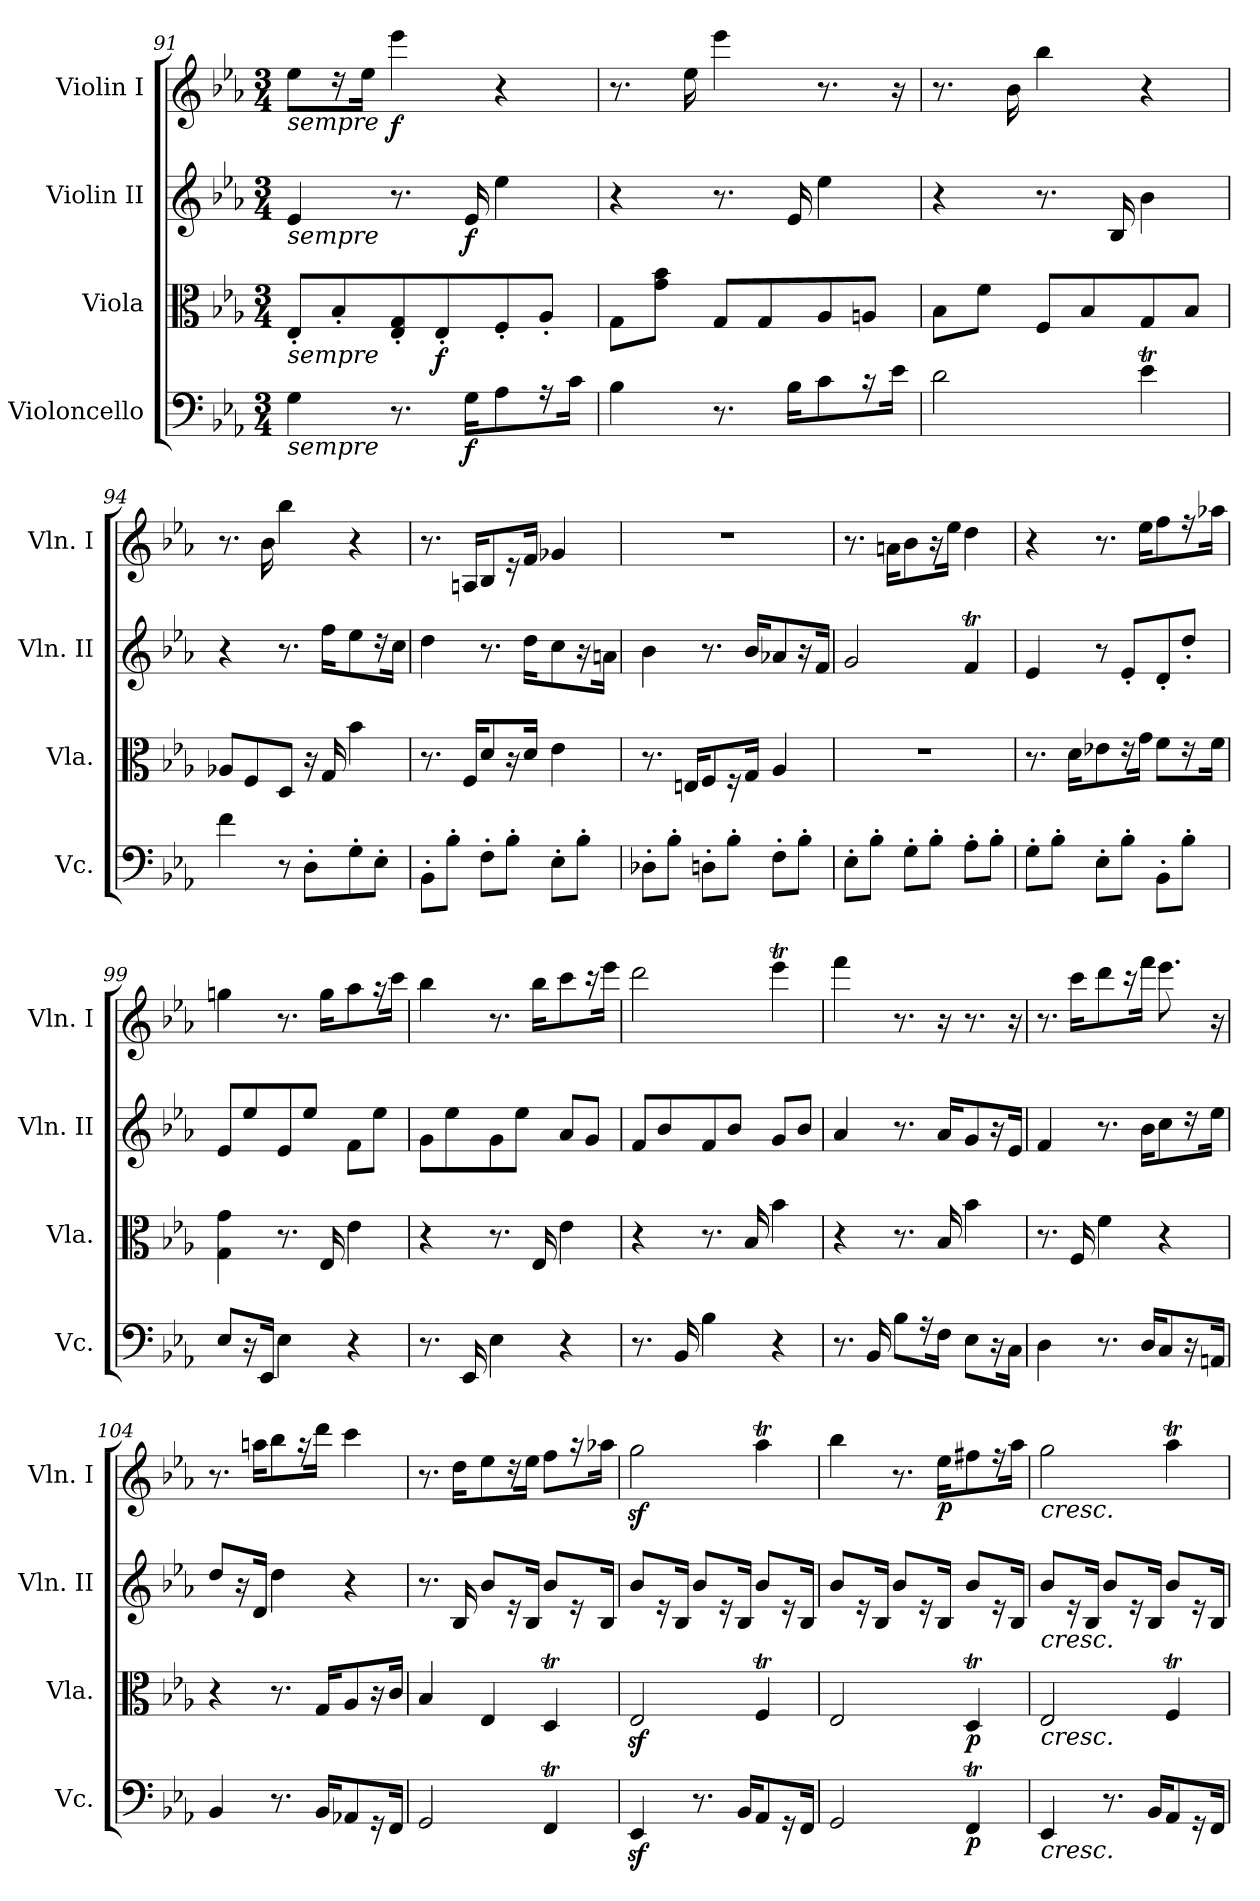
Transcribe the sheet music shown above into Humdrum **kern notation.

**kern	**dynam	**kern	**dynam	**kern	**dynam	**kern	**dynam
*part4	*part4	*part3	*part3	*part2	*part2	*part1	*part1
*staff4	*staff4	*staff3	*staff3	*staff2	*staff2	*staff1	*staff1
*I"Violoncello	*	*I"Viola	*	*I"Violin II	*	*I"Violin I	*
*I'Vc.	*	*I'Vla.	*	*I'Vln. II	*	*I'Vln. I	*
*clefF4	*	*clefC3	*	*clefG2	*	*clefG2	*
*k[b-e-a-]	*	*k[b-e-a-]	*	*k[b-e-a-]	*	*k[b-e-a-]	*
*E-:	*	*E-:	*	*E-:	*	*E-:	*
*M3/4	*	*M3/4	*	*M3/4	*	*M3/4	*
=91	=91	=91	=91	=91	=91	=91	=91
!	!	!	!	!	!	!LO:TX:b:i:t=sempre	!
!	!	!	!	!LO:TX:b:i:t=sempre	!	!	!
!	!	!LO:TX:b:i:t=sempre	!	!	!	!	!
!LO:TX:b:i:t=sempre	!	!	!	!	!	!	!
4G\	.	8E-'/L	.	4e-/	.	8ee-\L	.
.	.	8B-'/	.	.	.	16r	.
.	.	.	.	.	.	16ee-\Jk	.
!	!	!	!	!	!	!	!LO:DY:b
8.r	.	8E-/' 8G/'	.	8.r	.	4eee-\	f
!	!	!	!LO:DY:b	!	!	!	!
.	.	8E-'/	f	.	.	.	.
!	!LO:DY:b	!	!	!	!LO:DY:b	!	!
16G\KL	f	.	.	16e-/	f	.	.
8A-\	.	8F'/	.	4ee-\	.	4r	.
16r	.	8A-'/J	.	.	.	.	.
16c\Jk	.	.	.	.	.	.	.
=92	=92	=92	=92	=92	=92	=92	=92
4B-\	.	8G\L	.	4r	.	8.r	.
.	.	8g\ 8b-\J	.	.	.	.	.
.	.	.	.	.	.	16ee-\	.
8.r	.	8G/L	.	8.r	.	4eee-\	.
.	.	8G/	.	.	.	.	.
16B-\KL	.	.	.	16e-/	.	.	.
8c\	.	8A-/	.	4ee-\	.	8.r	.
16r	.	8An/J	.	.	.	.	.
16e-\Jk	.	.	.	.	.	16r	.
=93	=93	=93	=93	=93	=93	=93	=93
2d\	.	8B-\L	.	4r	.	8.r	.
.	.	8f\J	.	.	.	.	.
.	.	.	.	.	.	16b-\	.
.	.	8F/L	.	8.r	.	4bb-\	.
.	.	8B-/	.	.	.	.	.
.	.	.	.	16B-/	.	.	.
4e-T\	.	8G/	.	4b-\	.	4r	.
.	.	8B-/J	.	.	.	.	.
=94	=94	=94	=94	=94	=94	=94	=94
4f\	.	8A-X/L	.	4r	.	8.r	.
.	.	8F/	.	.	.	.	.
.	.	.	.	.	.	16b-\	.
8r	.	8D/J	.	8.r	.	4bb-\	.
8D'\L	.	16r	.	.	.	.	.
.	.	16G/	.	16ff\KL	.	.	.
8G'\	.	4b-\	.	8ee-\	.	4r	.
8E-'\J	.	.	.	16r	.	.	.
.	.	.	.	16cc\Jk	.	.	.
=95	=95	=95	=95	=95	=95	=95	=95
8BB-'\L	.	8.r	.	4dd\	.	8.r	.
8B-'\J	.	.	.	.	.	.	.
.	.	16F/KL	.	.	.	16An/KL	.
8F'\L	.	8d/	.	8.r	.	8B-/	.
8B-'\J	.	16r	.	.	.	16r	.
.	.	16d/Jk	.	16dd\KL	.	16f/Jk	.
8E-'\L	.	4e-\	.	8cc\	.	4g-X/	.
8B-'\J	.	.	.	16r	.	.	.
.	.	.	.	16an\Jk	.	.	.
=96	=96	=96	=96	=96	=96	=96	=96
8D-X'\L	.	8.r	.	4b-\	.	2.r	.
8B-'\J	.	.	.	.	.	.	.
.	.	16En/KL	.	.	.	.	.
8Dn'\L	.	8F/	.	8.r	.	.	.
8B-'\J	.	16r	.	.	.	.	.
.	.	16G/Jk	.	16b-/KL	.	.	.
8F'\L	.	4A-/	.	8a-X/	.	.	.
8B-'\J	.	.	.	16r	.	.	.
.	.	.	.	16f/Jk	.	.	.
=97	=97	=97	=97	=97	=97	=97	=97
8E-'\L	.	2.r	.	2g/	.	8.r	.
8B-'\J	.	.	.	.	.	.	.
.	.	.	.	.	.	16an\KL	.
8G'\L	.	.	.	.	.	8b-\	.
8B-'\J	.	.	.	.	.	16r	.
.	.	.	.	.	.	16ee-\Jk	.
8A-'\L	.	.	.	4fT/	.	4dd\	.
8B-'\J	.	.	.	.	.	.	.
=98	=98	=98	=98	=98	=98	=98	=98
8G'\L	.	8.r	.	4e-/	.	4r	.
8B-'\J	.	.	.	.	.	.	.
.	.	16d\KL	.	.	.	.	.
8E-'\L	.	8e-X\	.	8r	.	8.r	.
8B-'\J	.	16r	.	8e-'/L	.	.	.
.	.	16g\Jk	.	.	.	16ee-\KL	.
8BB-'\L	.	8f\L	.	8d'/	.	8ff\	.
8B-'\J	.	16r	.	8dd'/J	.	16r	.
.	.	16f\Jk	.	.	.	16aa-X\Jk	.
=99	=99	=99	=99	=99	=99	=99	=99
8E-/L	.	4G\ 4g\	.	8e-/L	.	4ggn\	.
16r	.	.	.	8ee-/	.	.	.
16EE-/Jk	.	.	.	.	.	.	.
4E-\	.	8.r	.	8e-/	.	8.r	.
.	.	.	.	8ee-/J	.	.	.
.	.	16E-/	.	.	.	16gg\KL	.
4r	.	4e-\	.	8f\L	.	8aa-\	.
.	.	.	.	8ee-\J	.	16r	.
.	.	.	.	.	.	16ccc\Jk	.
=100	=100	=100	=100	=100	=100	=100	=100
8.r	.	4r	.	8g\L	.	4bb-\	.
.	.	.	.	8ee-\	.	.	.
16EE-/	.	.	.	.	.	.	.
4E-\	.	8.r	.	8g\	.	8.r	.
.	.	.	.	8ee-\J	.	.	.
.	.	16E-/	.	.	.	16bb-\KL	.
4r	.	4e-\	.	8a-/L	.	8ccc\	.
.	.	.	.	8g/J	.	16r	.
.	.	.	.	.	.	16eee-\Jk	.
=101	=101	=101	=101	=101	=101	=101	=101
8.r	.	4r	.	8f/L	.	2ddd\	.
.	.	.	.	8b-/	.	.	.
16BB-/	.	.	.	.	.	.	.
4B-\	.	8.r	.	8f/	.	.	.
.	.	.	.	8b-/J	.	.	.
.	.	16B-/	.	.	.	.	.
4r	.	4b-\	.	8g/L	.	4eee-T\	.
.	.	.	.	8b-/J	.	.	.
=102	=102	=102	=102	=102	=102	=102	=102
8.r	.	4r	.	4a-/	.	4fff\	.
16BB-/	.	.	.	.	.	.	.
8B-\L	.	8.r	.	8.r	.	8.r	.
16r	.	.	.	.	.	.	.
16F\Jk	.	16B-/	.	16a-/KL	.	16r	.
8E-\L	.	4b-\	.	8g/	.	8.r	.
16r	.	.	.	16r	.	.	.
16C\Jk	.	.	.	16e-/Jk	.	16r	.
=103	=103	=103	=103	=103	=103	=103	=103
4D\	.	8.r	.	4f/	.	8.r	.
.	.	16F/	.	.	.	16ccc\KL	.
8.r	.	4f\	.	8.r	.	8ddd\	.
.	.	.	.	.	.	16r	.
16D/KL	.	.	.	16b-\KL	.	16fff\Jk	.
8C/	.	4r	.	8cc\	.	8.eee-\	.
16r	.	.	.	16r	.	.	.
16AAn/Jk	.	.	.	16ee-\Jk	.	16r	.
=104	=104	=104	=104	=104	=104	=104	=104
4BB-/	.	4r	.	8dd/L	.	8.r	.
.	.	.	.	16r	.	.	.
.	.	.	.	16d/Jk	.	16aan\KL	.
8.r	.	8.r	.	4dd\	.	8bb-\	.
.	.	.	.	.	.	16r	.
16BB-/KL	.	16G/KL	.	.	.	16ddd\Jk	.
8AA-X/	.	8A-/	.	4r	.	4ccc\	.
16r	.	16r	.	.	.	.	.
16FF/Jk	.	16c/Jk	.	.	.	.	.
=105	=105	=105	=105	=105	=105	=105	=105
2GG/	.	4B-/	.	8.r	.	8.r	.
.	.	.	.	16B-/	.	16dd\KL	.
.	.	4E-/	.	8b-/L	.	8ee-\	.
.	.	.	.	16r	.	16r	.
.	.	.	.	16B-/Jk	.	16ee-\Jk	.
4FFT/	.	4Dt/	.	8b-/L	.	8ff\L	.
.	.	.	.	16r	.	16r	.
.	.	.	.	16B-/Jk	.	16aa-X\Jk	.
=106	=106	=106	=106	=106	=106	=106	=106
4EE-z</	.	2E-z</	.	8b-/L	.	2ggz<\	.
.	.	.	.	16r	.	.	.
.	.	.	.	16B-/Jk	.	.	.
8.r	.	.	.	8b-/L	.	.	.
.	.	.	.	16r	.	.	.
16BB-/KL	.	.	.	16B-/Jk	.	.	.
8AA-/	.	4FT/	.	8b-/L	.	4aa-T\	.
16r	.	.	.	16r	.	.	.
16FF/Jk	.	.	.	16B-/Jk	.	.	.
=107	=107	=107	=107	=107	=107	=107	=107
2GG/	.	2E-/	.	8b-/L	.	4bb-\	.
.	.	.	.	16r	.	.	.
.	.	.	.	16B-/Jk	.	.	.
.	.	.	.	8b-/L	.	8.r	.
.	.	.	.	16r	.	.	.
!	!	!	!	!	!	!	!LO:DY:b
.	.	.	.	16B-/Jk	.	16ee-\KL	p
!	!LO:DY:b	!	!LO:DY:b	!	!	!	!
4FFT/	p	4Dt/	p	8b-/L	.	8ff#X\	.
.	.	.	.	16r	.	16r	.
.	.	.	.	16B-/Jk	.	16aa-\Jk	.
=108	=108	=108	=108	=108	=108	=108	=108
!	!	!	!	!	!	!LO:TX:b:i:t=cresc.	!
!	!	!	!	!LO:TX:b:i:t=cresc.	!	!	!
!	!	!LO:TX:b:i:t=cresc.	!	!	!	!	!
!LO:TX:b:i:t=cresc.	!	!	!	!	!	!	!
4EE-/	.	2E-/	.	8b-/L	.	2gg\	.
.	.	.	.	16r	.	.	.
.	.	.	.	16B-/Jk	.	.	.
8.r	.	.	.	8b-/L	.	.	.
.	.	.	.	16r	.	.	.
16BB-/KL	.	.	.	16B-/Jk	.	.	.
8AA-/	.	4FT/	.	8b-/L	.	4aa-T\	.
16r	.	.	.	16r	.	.	.
16FF/Jk	.	.	.	16B-/Jk	.	.	.
=	=	=	=	=	=	=	=
*-	*-	*-	*-	*-	*-	*-	*-
